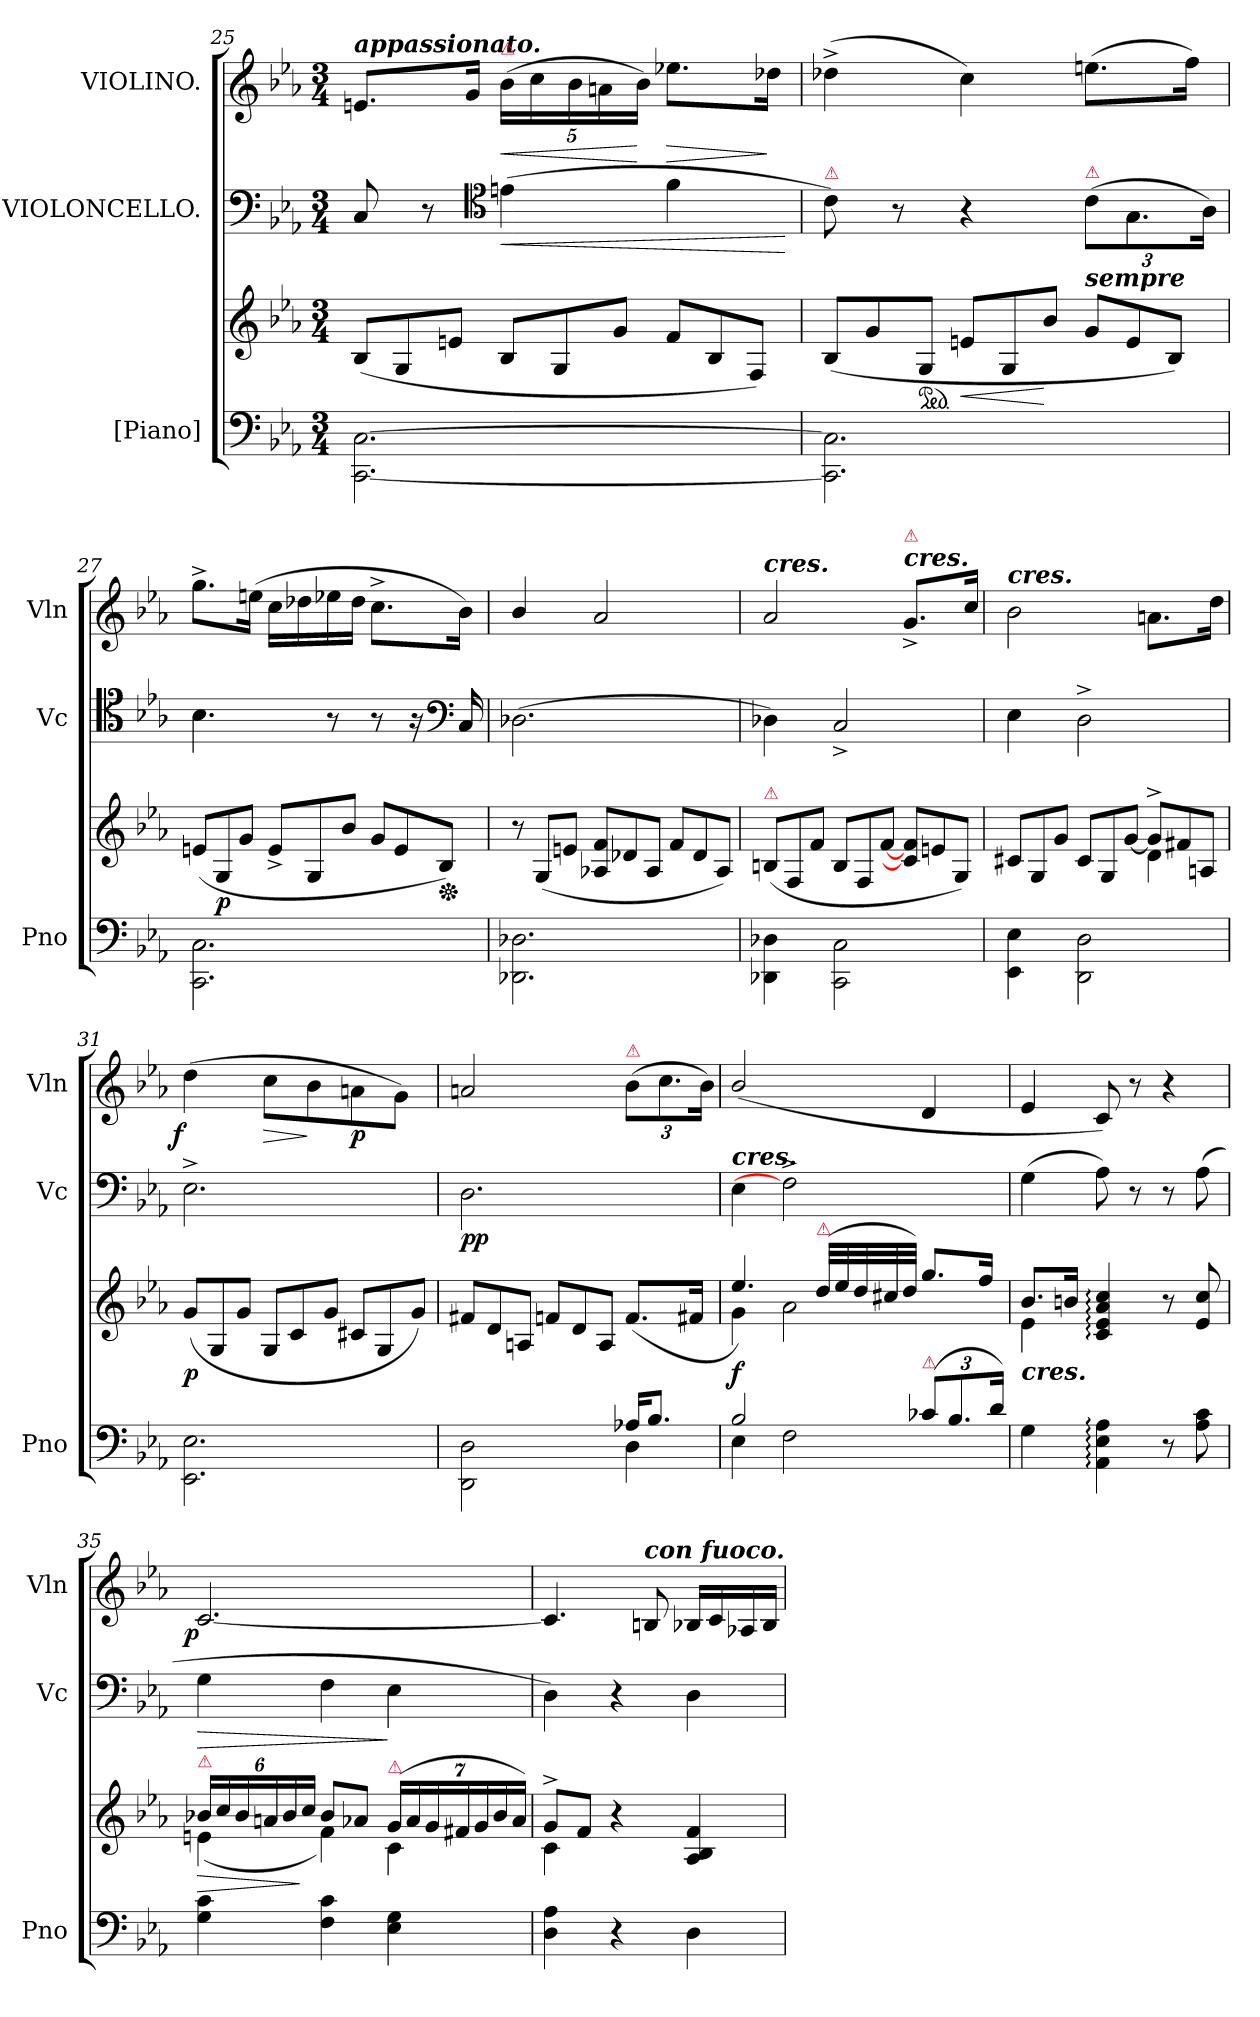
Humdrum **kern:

**kern	**kern	**dynam	**kern	**dynam	**kern	**dynam
*part3	*part3	*part3	*part2	*part2	*part1	*part1
*staff4	*staff3	*staff3/4	*staff2	*staff2	*staff1	*staff1
*I"[Piano]	*	*	*I"VIOLONCELLO.	*	*I"VIOLINO.	*
*I'Pno	*	*	*I'Vc	*	*I'Vln	*
*clefF4	*clefG2	*	*clefF4	*	*clefG2	*
*k[b-e-a-]	*k[b-e-a-]	*	*k[b-e-a-]	*	*k[b-e-a-]	*
*c:	*c:	*	*c:	*	*c:	*
*M3/4	*M3/4	*	*M3/4	*	*M3/4	*
*	*Xtuplet	*	*	*	*	*
=25	=25	=25	=25	=25	=25	=25
!	!	!	!	!	!LO:TX:a:Bi:t=appassionato.	!
[2.CC\ [2.C\	(>12B-/L	.	8C	.	8.enL	.
.	12G/	.	.	.	.	.
.	.	.	8r	.	.	.
.	12enJ	.	.	.	.	.
.	.	.	.	.	16gJk	.
*	*	*	*clefC4	*	*	*
!	!	!	!	!	!LO:TX:a:color=crimson:t=⚠	!
!	!	!	!	!LO:HP:b	!	!LO:HP:b
.	12B-/L	.	(>4en	<	(>20b-LL	<
.	.	.	.	.	20cc	.
.	12G/	.	.	.	.	.
.	.	.	.	.	20b-	.
.	.	.	.	.	20an	.
.	12gJ	.	.	.	.	.
.	.	.	.	.	20b-JJ)	[
!	!	!	!	!	!	!LO:HP:b
.	12fL	.	4f	.	8.ee-XL	>
.	12B-	.	.	.	.	.
.	12F/J)	.	.	.	.	.
.	.	.	.	.	16dd-XJk	]
.	.	.	.	[	.	.
=26	=26	=26	=26	=26	=26	=26
!	!	!	!LO:TX:a:color=crimson:t=⚠	!	!	!
2.CC]\ 2.C]\	(>12B-/L	.	8c)	.	(>4dd-X^<	.
.	12g	.	.	.	.	.
.	.	.	8r	.	.	.
*	*ped	*	*	*	*	*
.	12G/J	.	.	.	.	.
.	12enL	<	4r	.	4cc)	.
.	12G/	.	.	.	.	.
.	12b-J	[	.	.	.	.
!	!	!	!LO:TX:a:color=crimson:t=⚠	!	!	!
!	!LO:TX:a:Bi:t=sempre	!	!	!	!	!
.	12gL	.	(>12cL	.	(8.eenL	.
.	12e	.	12.G	.	.	.
.	12B-J)	.	.	.	.	.
.	.	.	.	.	16ffJk)	.
.	.	.	24A-Jk)	.	.	.
=27	=27	=27	=27	=27	=27	=27
2.CC\ 2.C\	(>12enL	.	4.B-	.	8.gg^<L	.
.	12G/	p	.	.	.	.
.	12gJ	.	.	.	.	.
.	.	.	.	.	(>16eenJk	.
.	12e^<L	.	.	.	16ccLL	.
.	.	.	.	.	16dd-X	.
.	12G/	.	.	.	.	.
.	.	.	8r	.	16ee-X	.
.	12b-J	.	.	.	.	.
.	.	.	.	.	16dd-JJ	.
.	12gL	.	8r	.	8.cc^<L	.
.	12e	.	.	.	.	.
.	.	.	16r	.	.	.
*	*Xped	*	*	*	*	*
.	12B-J)	.	.	.	.	.
*	*	*	*clefF4	*	*	*
.	.	.	16C	.	16b-Jk)	.
=28	=28	=28	=28	=28	=28	=28
2.DD-X\ 2.D-X\	12r	.	[2.D-X	.	4b-/	.
.	(>12G/L	.	.	.	.	.
.	12enJ	.	.	.	.	.
.	12A-X 12fL	.	.	.	2a-	.
.	12d-X	.	.	.	.	.
.	12A-/J	.	.	.	.	.
.	12fL	.	.	.	.	.
.	12d-	.	.	.	.	.
.	12A-/J)	.	.	.	.	.
=29	=29	=29	=29	=29	=29	=29
!	!	!	!	!	!LO:TX:Bi:t=cres.	!
!	!LO:TX:a:Bi:color=crimson:t=⚠	!	!	!	!	!
4DD-X\ 4D-X\	(>12Bn/L	.	4D-X]	.	2a-	.
.	12F/	.	.	.	.	.
.	12fJ	.	.	.	.	.
2CC\ 2C\	12B/L	.	2C^<	.	.	.
.	12F/	.	.	.	.	.
.	[12fJ	.	.	.	.	.
!	!	!	!	!	!LO:TX:Bi:t=cres.	!
!	!	!	!	!	!LO:TX:a:color=crimson:t=⚠	!
.	12c] 12fL	.	.	.	8.g^<L	.
.	12en	.	.	.	.	.
.	12G/J)	.	.	.	.	.
.	.	.	.	.	16ccJk	.
=30	=30	=30	=30	=30	=30	=30
*	*^	*	*	*	*	*
!	!	!	!	!	!	!LO:TX:Bi:t=cres.	!
4EE-\ 4E-\	12c#XL	2rAyy	.	4E-	.	2b-	.
.	12G/	.	.	.	.	.	.
.	12gJ	.	.	.	.	.	.
2DD\ 2D\	12c#L	.	.	2D^<\	.	.	.
.	12G/	.	.	.	.	.	.
.	[12gJ	.	.	.	.	.	.
.	12g^>L]	4d	.	.	.	8.anL	.
.	12f#X	.	.	.	.	.	.
.	12AnJ	.	.	.	.	.	.
.	.	.	.	.	.	16ddJk	.
*	*v	*v	*	*	*	*	*
=31	=31	=31	=31	=31	=31	=31
!	!	!	!	!	!	!LO:DY:rj
2.EE-\ 2.E-\	(>12gL	p	2.E-^<	.	(>4dd	f
.	12G/	.	.	.	.	.
.	12gJ	.	.	.	.	.
!	!	!	!	!	!	!LO:HP:b
.	12G/L	.	.	.	8cc\L	>
.	12c	.	.	.	.	.
.	.	.	.	.	8b-\	]
.	12gJ	.	.	.	.	.
.	12c#XL	.	.	.	8an\	p
.	12G/	.	.	.	.	.
.	.	.	.	.	8g\J)	.
.	12gJ)	.	.	.	.	.
=32	=32	=32	=32	=32	=32	=32
*^	*	*	*	*	*	*
2DD\ 2D\	2rAAAyy	12f#XL	.	2.D	pp	2an	.
.	.	12d	.	.	.	.	.
.	.	12An/J	.	.	.	.	.
.	.	12fnL	.	.	.	.	.
.	.	12d	.	.	.	.	.
.	.	12A/J	.	.	.	.	.
!	!	!	!	!	!	!LO:TX:a:color=crimson:t=⚠	!
16A-XKL	4D	(>8.fL	.	.	.	(12b-L	.
8.B-J	.	.	.	.	.	.	.
.	.	.	.	.	.	12.cc	.
.	.	16f#XJk	.	.	.	.	.
.	.	.	.	.	.	24b-Jk)	.
=33	=33	=33	=33	=33	=33	=33	=33
*	*	*^	*	*	*	*	*
!	!	!	!	!	!LO:TX:Bi:t=cres.	!	!	!
2B-	4E-	4.ee-)	4g	f	4E-	.	(<2b-/	.
.	2F	.	2a-	.	2F^<]	.	.	.
!	!	!LO:TX:a:color=crimson:t=⚠	!	!	!	!	!	!
.	.	(<40ddLLL	.	.	.	.	.	.
.	.	40ee-	.	.	.	.	.	.
.	.	40dd	.	.	.	.	.	.
.	.	40cc#X	.	.	.	.	.	.
.	.	40ddJJJ)	.	.	.	.	.	.
!LO:TX:a:color=crimson:t=⚠	!	!	!	!	!	!	!	!
(<12c-XL	.	8.ggL	.	.	.	.	4d	.
12.B-	.	.	.	.	.	.	.	.
.	.	16ffJk	.	.	.	.	.	.
24dJk)	.	.	.	.	.	.	.	.
*v	*v	*	*	*	*	*	*	*
=34	=34	=34	=34	=34	=34	=34	=34
!	!LO:TX:c:Bi:t=cres.	!	!	!	!	!	!
4G	8.b-L	4e-	.	(>4G	.	4e-	.
.	16bnJk	.	.	.	.	.	.
4AA-: 4E-: 4A-:	4c: 4e-: 4a-: 4cc:	2rAyy	.	8A-)	.	8c)	.
.	.	.	.	8r	.	8r	.
8r	8r	.	.	8r	.	4r	.
8A- 8c	8e- 8cc	.	.	(>8A-	.	.	.
=35	=35	=35	=35	=35	=35	=35	=35
*	*tuplet	*	*	*	*	*	*
!	!LO:TX:a:color=crimson:t=⚠	!	!	!	!	!	!
!	!	!	!	!	!LO:HP:b	!	!LO:DY:rj
4G 4c	24b-XLL	(<4en	>	4G	>	[2.c	p
.	24cc	.	.	.	.	.	.
.	24b-	.	.	.	.	.	.
.	24an	.	.	.	.	.	.
.	24b-	.	.	.	.	.	.
.	24ccJJ	.	]	.	.	.	.
4F 4c	8b-L	4f)	.	4F	.	.	.
.	8a-XJ	.	.	.	.	.	.
!	!LO:TX:a:color=crimson:t=⚠	!	!	!	!	!	!
4E- 4G	(<28gLL	4c	.	4E-	]	.	.
.	28a-	.	.	.	.	.	.
.	28g	.	.	.	.	.	.
.	28f#X	.	.	.	.	.	.
.	28g	.	.	.	.	.	.
.	28b-	.	.	.	.	.	.
.	28a-JJ)	.	.	.	.	.	.
=36	=36	=36	=36	=36	=36	=36	=36
4D 4A-	8g^>L	4c	.	4D)	.	4.c]	.
.	8fJ	.	.	.	.	.	.
4r	4r	4ryy	.	4r	.	.	.
!	!	!	!	!	!	!LO:TX:a:Bi:t=con fuoco.	!
.	.	.	.	.	.	8Bn	.
4D\	4A-/ 4B-/ 4f/	4ryy	.	4D	.	16B-XLL	.
.	.	.	.	.	.	16c	.
.	.	.	.	.	.	16A-X	.
.	.	.	.	.	.	16B-JJ	.
*	*v	*v	*	*	*	*	*
=	=	=	=	=	=	=
*-	*-	*-	*-	*-	*-	*-
